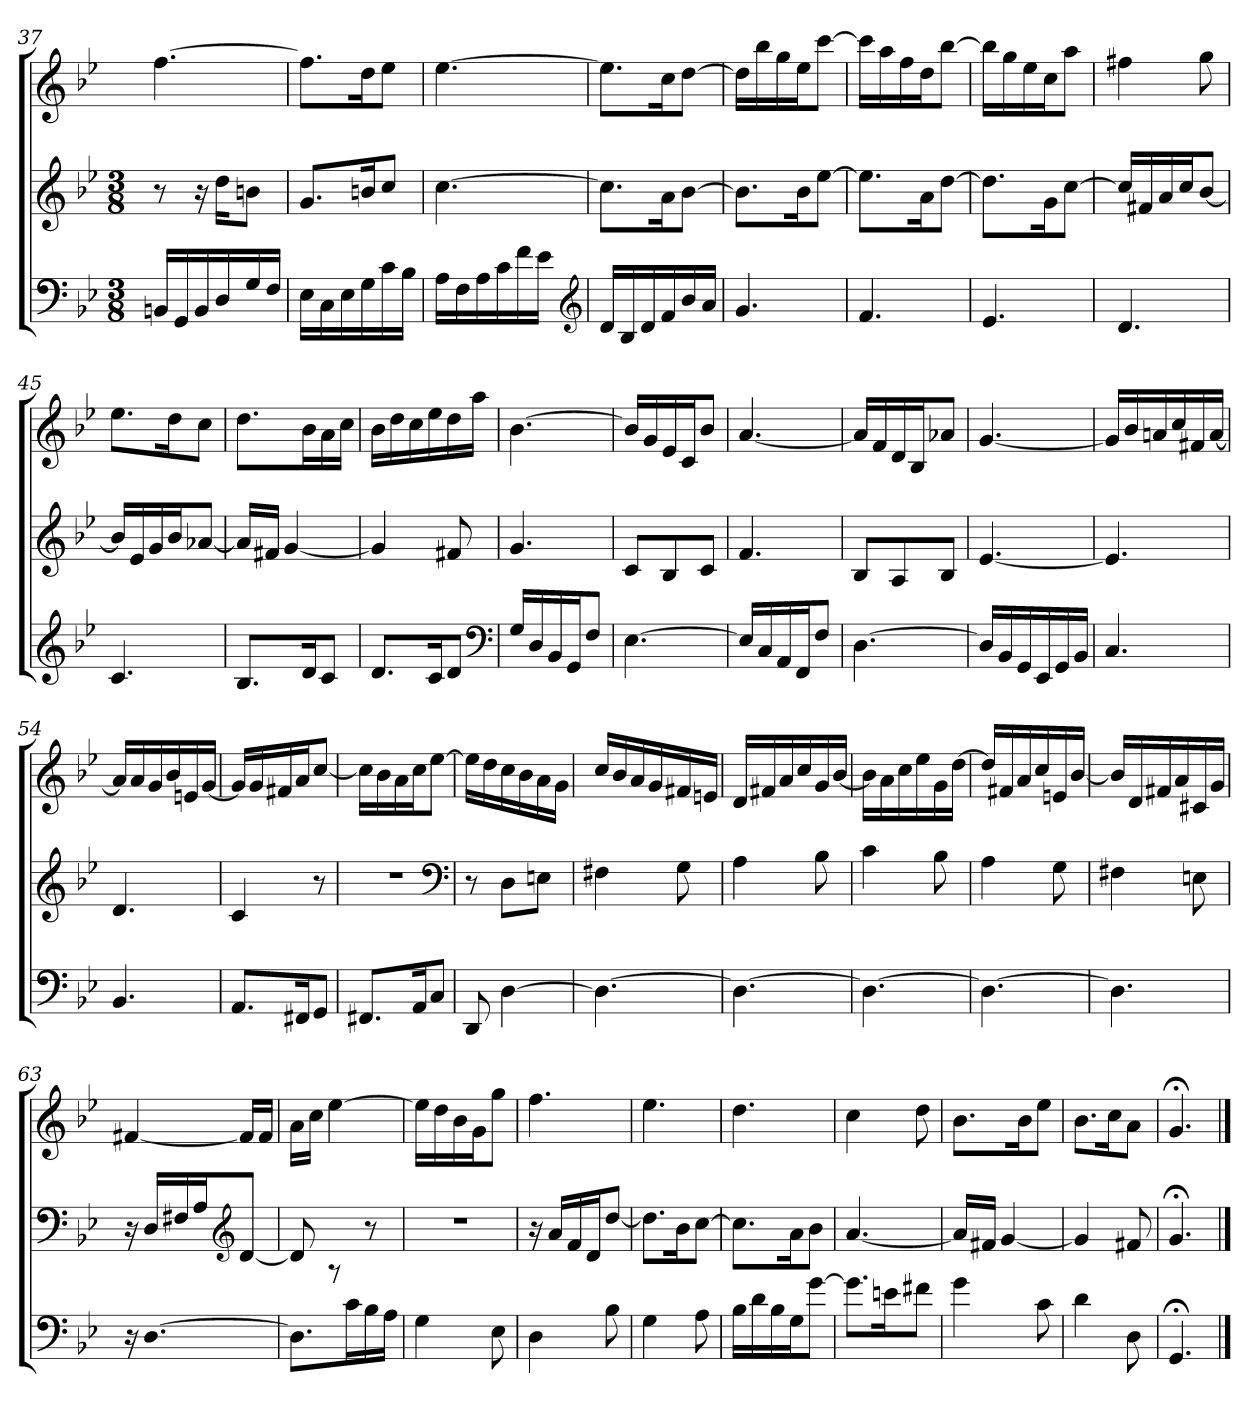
**kern	**kern	**kern
*part3	*part2	*part1
*staff3	*staff2	*staff1
*clefF4	*clefG2	*clefG2
*k[b-e-]	*k[b-e-]	*k[b-e-]
*g:	*g:	*g:
*M3/8	*M3/8	*
=37	=37	=37
16BBnLL	8r	[4.ff
16GG	.	.
16BB	16r	.
16D	16ddKL	.
16G	8bnJ	.
16FJJ	.	.
=38	=38	=38
16E-LL	8.gL	8.ffL]
16C	.	.
16E-	.	.
16G	16bnK	16ddK
16c	8ccJ	8ee-J
16B-JJ	.	.
=39	=39	=39
16ALL	[4.cc	[4.ee-
16F	.	.
16A	.	.
16c	.	.
16f	.	.
16e-JJ	.	.
*clefG2	*	*
=40	=40	=40
16dLL	8.ccL]	8.ee-L]
16B-	.	.
16d	.	.
16f	16aK	16ccK
16b-	[8b-J	[8ddJ
16aJJ	.	.
=41	=41	=41
4.g	8.b-L]	16ddLL]
.	.	16bb-
.	.	16gg
.	16b-K	16ee-J
.	[8ee-J	[8cccJ
=42	=42	=42
4.f	8.ee-L]	16cccLL]
.	.	16aa
.	.	16ff
.	16aK	16ddJ
.	[8ddJ	[8bb-J
=43	=43	=43
4.e-	8.ddL]	16bb-LL]
.	.	16gg
.	.	16ee-
.	16gK	16ccJ
.	[8ccJ	8aaJ
=44	=44	=44
4.d	16ccLL]	4ff#X
.	16f#X	.
.	16a	.
.	16ccJ	.
.	[8b-J	8gg
=45	=45	=45
4.c	16b-LL]	8.ee-L
.	16e-	.
.	16g	.
.	16b-J	16ddK
.	[8a-XJ	8ccJ
=46	=46	=46
8.B-L	16a-LL]	8.ddL
.	16f#XJJ	.
.	[4g	.
16dK	.	16b-L
8cJ	.	16a
.	.	16ccJJ
=47	=47	=47
8.dL	4g]	16b-LL
.	.	16dd
.	.	16cc
16cK	.	16ee-
8dJ	8f#X	16dd
.	.	16aaJJ
*clefF4	*	*
=48	=48	=48
16GLL	4.g	[4.b-
16D	.	.
16BB-	.	.
16GGJ	.	.
8FJ	.	.
=49	=49	=49
[4.E-	8cL	16b-LL]
.	.	16g
.	8B-	16e-
.	.	16cJ
.	8cJ	8b-J
=50	=50	=50
16E-LL]	4.f	[4.a
16C	.	.
16AA	.	.
16FFJ	.	.
8FJ	.	.
=51	=51	=51
[4.D	8B-L	16aLL]
.	.	16f
.	8A	16d
.	.	16B-J
.	8B-J	8a-XJ
=52	=52	=52
16DLL]	[4.e-	[4.g
16BB-	.	.
16GG	.	.
16EE-	.	.
16GG	.	.
16BB-JJ	.	.
=53	=53	=53
4.C	4.e-]	16gLL]
.	.	16b-
.	.	16an
.	.	16cc
.	.	16f#X
.	.	[16aJJ
=54	=54	=54
4.BB-	4.d	16aLL]
.	.	16a
.	.	16g
.	.	16b-
.	.	16en
.	.	[16gJJ
=55	=55	=55
8.AAL	4c	16gLL]
.	.	16g
.	.	16f#X
16FF#XK	.	16aJ
8GGJ	8r	[8ccJ
=56	=56	=56
8.FF#XL	4.r	16ccLL]
.	.	16b-
.	.	16a
16AAK	.	16ccJ
8CJ	.	[8ee-J
*	*clefF4	*
=57	=57	=57
8DD	8r	16ee-LL]
.	.	16dd
[4D	8DL	16cc
.	.	16b-
.	8EnJ	16a
.	.	16gJJ
=58	=58	=58
4.D_	4F#X	16ccLL
.	.	16b-
.	.	16a
.	.	16g
.	8G	16f#X
.	.	16enJJ
=59	=59	=59
4.D_	4A	16dLL
.	.	16f#X
.	.	16a
.	.	16cc
.	8B-	16g
.	.	[16b-JJ
=60	=60	=60
4.D_	4c	16b-LL]
.	.	16a
.	.	16cc
.	.	16ee-
.	8B-	16g
.	.	[16ddJJ
=61	=61	=61
4.D_	4A	16ddLL]
.	.	16f#X
.	.	16a
.	.	16cc
.	8G	16en
.	.	[16b-JJ
=62	=62	=62
4.D]	4F#X	16b-LL]
.	.	16d
.	.	16f#X
.	.	16a
.	8En	16c#X
.	.	16gJJ
=63	=63	=63
16r	16r	[4f#X
*Xtuplet	*	*
!LO:N:vis=4.	!	!
[16%5D	16DLL	.
.	16F#X	.
.	16AJ	.
*	*clefG2	*
.	[8dJ	16f#LL]
.	.	16f#JJ
=64	=64	=64
8.DL]	8d]	16aLL
.	.	16ccJJ
.	8rA	[4ee-
16cL	.	.
16B-	8r	.
16AJJ	.	.
=65	=65	=65
4G	4.r	16ee-LL]
.	.	16dd
.	.	16b-
.	.	16gJ
8E-	.	8ggJ
=66	=66	=66
4D	16r	4.ff
.	16aLL	.
.	16f	.
.	16dJ	.
8B-	[8ddJ	.
=67	=67	=67
4G	8.ddL]	4.ee-
.	16b-K	.
8A	[8ccJ	.
=68	=68	=68
16B-LL	8.ccL]	4.dd
16d	.	.
16B-	.	.
16GJ	16aK	.
[8gJ	8b-J	.
=69	=69	=69
8.gL]	[4.a	4cc
16enK	.	.
8f#XJ	.	8dd
=70	=70	=70
4g	16aLL]	8.b-L
.	16f#XJJ	.
.	[4g	.
.	.	16b-K
8c	.	8ee-J
=71	=71	=71
4d	4g]	8.b-L
.	.	16ccK
8D	8f#X	8aJ
=72	=72	=72
4.GG;<	4.g;<	4.g;<
==	==	==
*-	*-	*-
